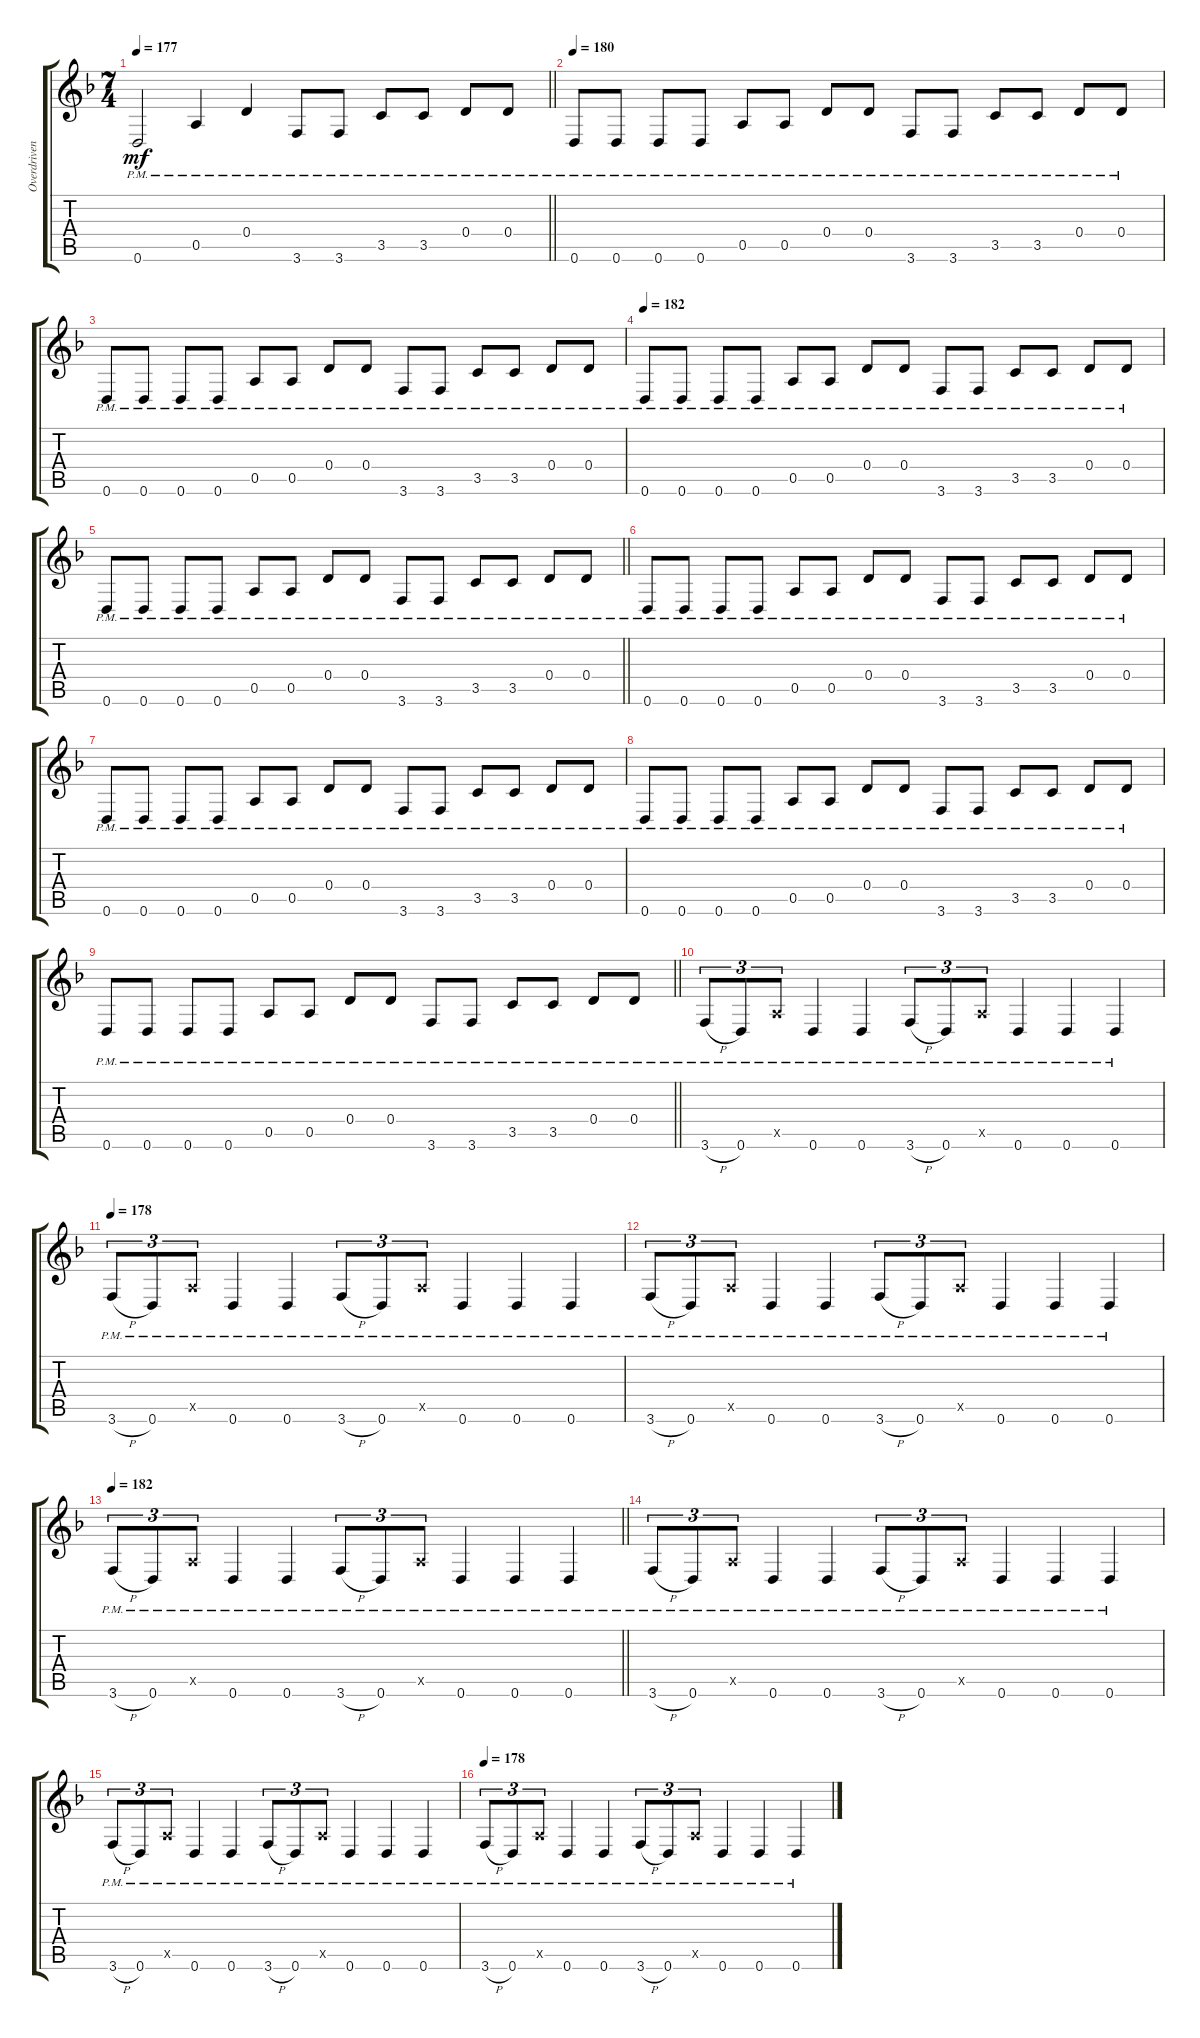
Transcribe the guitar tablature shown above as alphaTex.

\track ("Overdriven Guitar" "Overdriven") {instrument overdrivenguitar}
\staff {score tabs}
\tuning (E4 B3 G3 D3 A2 D2) {hide}
\ts (7 4)
\tempo 177
\clef g2
\barLineRight lightlight
\ks dminor
0.6{pm}.2{dy mf} 0.5{pm}.4 0.4{pm}.4 3.6{pm}.8 3.6{pm}.8 3.5{pm}.8 3.5{pm}.8 0.4{pm}.8 0.4{pm}.8 |
\tempo 180
0.6{pm}.8 0.6{pm}.8 0.6{pm}.8 0.6{pm}.8 0.5{pm}.8 0.5{pm}.8 0.4{pm}.8 0.4{pm}.8 3.6{pm}.8 3.6{pm}.8 3.5{pm}.8 3.5{pm}.8 0.4{pm}.8 0.4{pm}.8 |
0.6{pm}.8 0.6{pm}.8 0.6{pm}.8 0.6{pm}.8 0.5{pm}.8 0.5{pm}.8 0.4{pm}.8 0.4{pm}.8 3.6{pm}.8 3.6{pm}.8 3.5{pm}.8 3.5{pm}.8 0.4{pm}.8 0.4{pm}.8 |
\tempo 182
0.6{pm}.8 0.6{pm}.8 0.6{pm}.8 0.6{pm}.8 0.5{pm}.8 0.5{pm}.8 0.4{pm}.8 0.4{pm}.8 3.6{pm}.8 3.6{pm}.8 3.5{pm}.8 3.5{pm}.8 0.4{pm}.8 0.4{pm}.8 |
\barLineRight lightlight
0.6{pm}.8 0.6{pm}.8 0.6{pm}.8 0.6{pm}.8 0.5{pm}.8 0.5{pm}.8 0.4{pm}.8 0.4{pm}.8 3.6{pm}.8 3.6{pm}.8 3.5{pm}.8 3.5{pm}.8 0.4{pm}.8 0.4{pm}.8 |
0.6{pm}.8 0.6{pm}.8 0.6{pm}.8 0.6{pm}.8 0.5{pm}.8 0.5{pm}.8 0.4{pm}.8 0.4{pm}.8 3.6{pm}.8 3.6{pm}.8 3.5{pm}.8 3.5{pm}.8 0.4{pm}.8 0.4{pm}.8 |
0.6{pm}.8 0.6{pm}.8 0.6{pm}.8 0.6{pm}.8 0.5{pm}.8 0.5{pm}.8 0.4{pm}.8 0.4{pm}.8 3.6{pm}.8 3.6{pm}.8 3.5{pm}.8 3.5{pm}.8 0.4{pm}.8 0.4{pm}.8 |
0.6{pm}.8 0.6{pm}.8 0.6{pm}.8 0.6{pm}.8 0.5{pm}.8 0.5{pm}.8 0.4{pm}.8 0.4{pm}.8 3.6{pm}.8 3.6{pm}.8 3.5{pm}.8 3.5{pm}.8 0.4{pm}.8 0.4{pm}.8 |
\barLineRight lightlight
0.6{pm}.8 0.6{pm}.8 0.6{pm}.8 0.6{pm}.8 0.5{pm}.8 0.5{pm}.8 0.4{pm}.8 0.4{pm}.8 3.6{pm}.8 3.6{pm}.8 3.5{pm}.8 3.5{pm}.8 0.4{pm}.8 0.4{pm}.8 |
\section ("" "")
3.6{h pm}.8{tu (3 2)} 0.6{pm}.8{tu (3 2)} 0.5{pm x}.8{tu (3 2)} 0.6{pm}.4 0.6{pm}.4 3.6{h pm}.8{tu (3 2)} 0.6{pm}.8{tu (3 2)} 0.5{pm x}.8{tu (3 2)} 0.6{pm}.4 0.6{pm}.4 0.6{pm}.4 |
\tempo 178
3.6{h pm}.8{tu (3 2)} 0.6{pm}.8{tu (3 2)} 0.5{pm x}.8{tu (3 2)} 0.6{pm}.4 0.6{pm}.4 3.6{h pm}.8{tu (3 2)} 0.6{pm}.8{tu (3 2)} 0.5{pm x}.8{tu (3 2)} 0.6{pm}.4 0.6{pm}.4 0.6{pm}.4 |
3.6{h pm}.8{tu (3 2)} 0.6{pm}.8{tu (3 2)} 0.5{pm x}.8{tu (3 2)} 0.6{pm}.4 0.6{pm}.4 3.6{h pm}.8{tu (3 2)} 0.6{pm}.8{tu (3 2)} 0.5{pm x}.8{tu (3 2)} 0.6{pm}.4 0.6{pm}.4 0.6{pm}.4 |
\tempo 182
\barLineRight lightlight
3.6{h pm}.8{tu (3 2)} 0.6{pm}.8{tu (3 2)} 0.5{pm x}.8{tu (3 2)} 0.6{pm}.4 0.6{pm}.4 3.6{h pm}.8{tu (3 2)} 0.6{pm}.8{tu (3 2)} 0.5{pm x}.8{tu (3 2)} 0.6{pm}.4 0.6{pm}.4 0.6{pm}.4 |
3.6{h pm}.8{tu (3 2)} 0.6{pm}.8{tu (3 2)} 0.5{pm x}.8{tu (3 2)} 0.6{pm}.4 0.6{pm}.4 3.6{h pm}.8{tu (3 2)} 0.6{pm}.8{tu (3 2)} 0.5{pm x}.8{tu (3 2)} 0.6{pm}.4 0.6{pm}.4 0.6{pm}.4 |
3.6{h pm}.8{tu (3 2)} 0.6{pm}.8{tu (3 2)} 0.5{pm x}.8{tu (3 2)} 0.6{pm}.4 0.6{pm}.4 3.6{h pm}.8{tu (3 2)} 0.6{pm}.8{tu (3 2)} 0.5{pm x}.8{tu (3 2)} 0.6{pm}.4 0.6{pm}.4 0.6{pm}.4 |
\tempo 178
3.6{h pm}.8{tu (3 2)} 0.6{pm}.8{tu (3 2)} 0.5{pm x}.8{tu (3 2)} 0.6{pm}.4 0.6{pm}.4 3.6{h pm}.8{tu (3 2)} 0.6{pm}.8{tu (3 2)} 0.5{pm x}.8{tu (3 2)} 0.6{pm}.4 0.6{pm}.4 0.6{pm}.4
